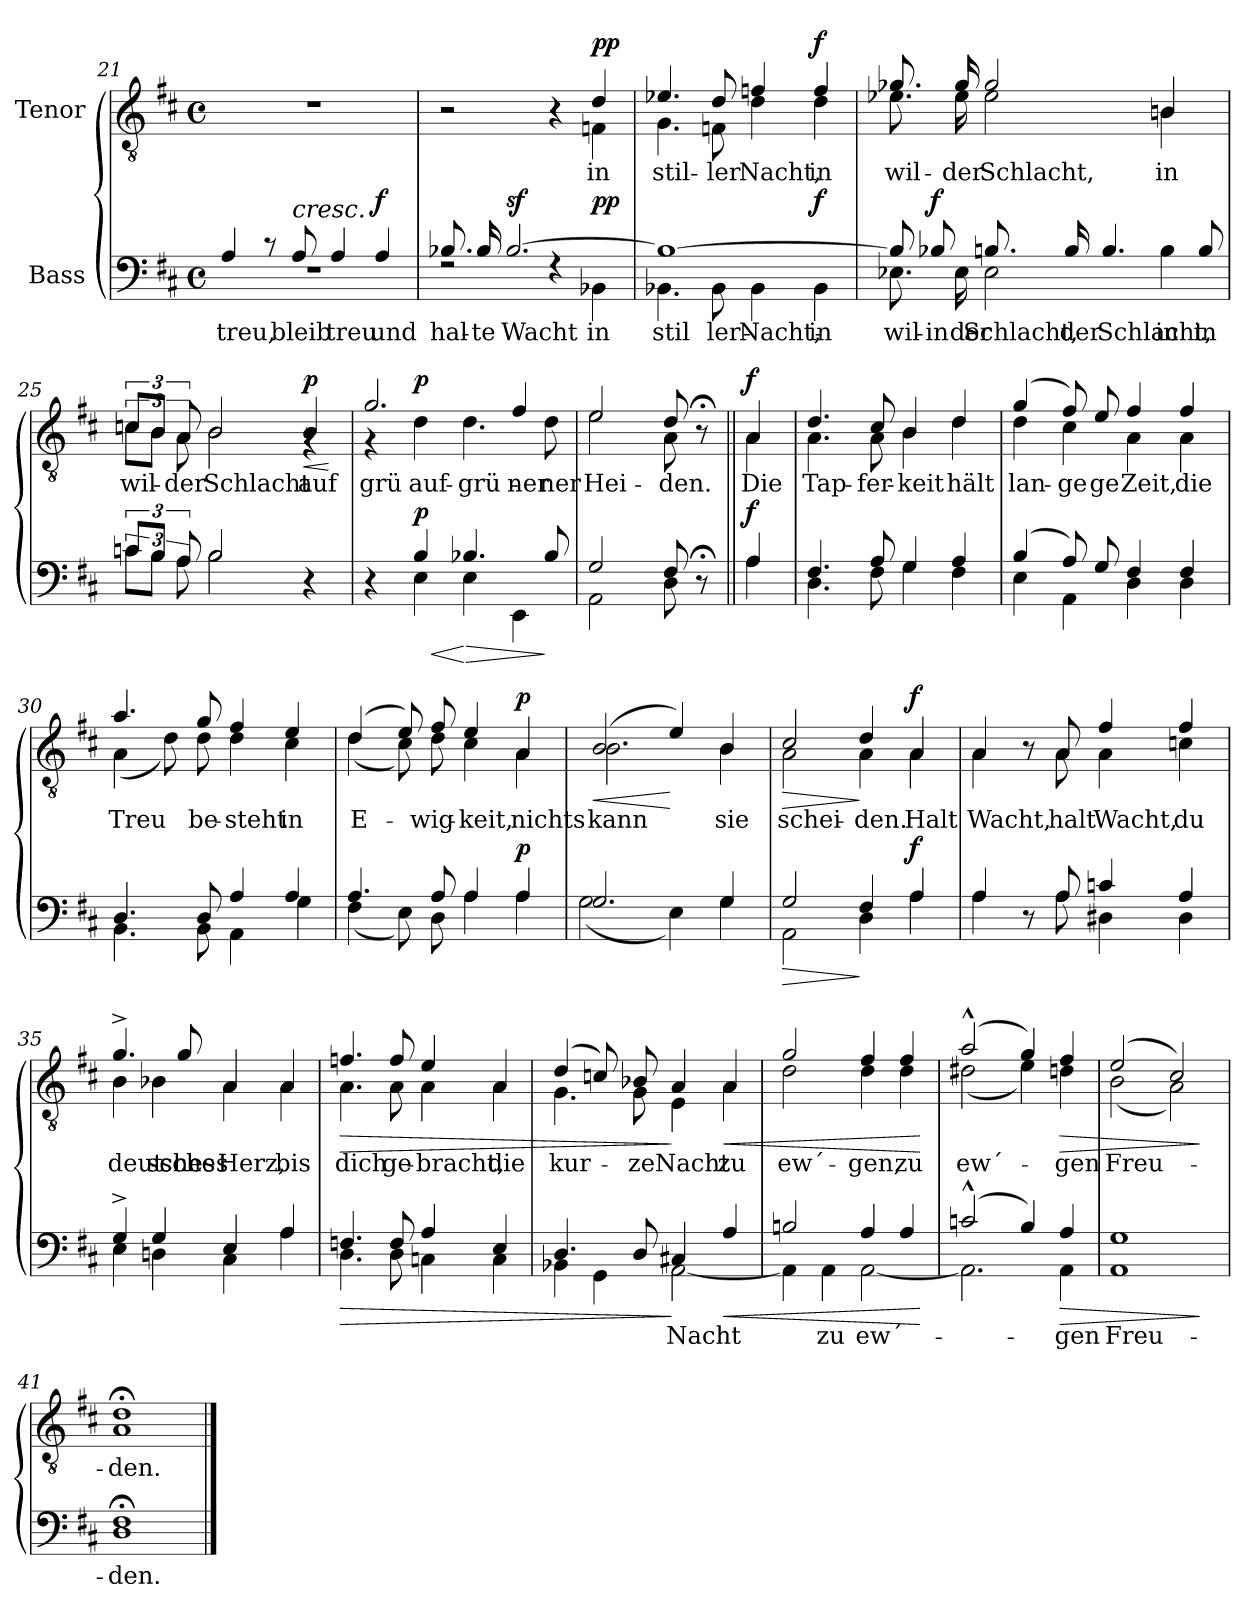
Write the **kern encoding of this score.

**kern	**text	**dynam	**kern	**text	**dynam
*part2	*part2	*part2	*part1	*part1	*part1
*staff2	*staff2	*staff2	*staff1	*staff1	*staff1
*I"Bass	*	*	*I"Tenor	*	*
!!LO:PB:g=z
*clefF4	*	*	*clefGv2	*	*
*k[f#c#]	*	*	*k[f#c#]	*	*
*M4/4	*	*	*M4/4	*	*
*met(c)	*	*	*met(c)	*	*
=21	=21	=21	=21	=21	=21
!	!LO:LY:b	!	!	!	!
*^	*	*	*	*	*
4A/	1rF	treu,	.	1r	.	.
8r	.	.	.	.	.	.
!LO:TX:a:i:t=cresc.	!	!	!	!	!	!
!	!	!LO:LY:b	!	!	!	!
8A/	.	bleib	.	.	.	.
!	!	!LO:LY:b	!	!	!	!
4A/	.	treu	.	.	.	.
!	!	!LO:LY:b	!LO:DY:b	!	!	!
4A/	.	und	f	.	.	.
=22	=22	=22	=22	=22	=22	=22
!	!	!LO:LY:b	!	!	!	!
*	*	*	*	*^	*	*
8.B-X/	2rF	hal-	.	2r	2ryy	.	.
!	!	!LO:LY:b	!	!	!	!	!
16B-/	.	-te	.	.	.	.	.
!	!	!LO:LY:b	!LO:DY:b	!	!	!	!
[2.B-/	.	Wacht	sf	.	.	.	.
.	4rF	.	.	4r	4ryy	.	.
!	!	!LO:LY:b	!LO:DY:b	!	!	!LO:LY:b	!LO:DY:a
.	4BB-X\	in	pp	4d/	4Fn\	in	pp
=23	=23	=23	=23	=23	=23	=23	=23
!	!	!LO:LY:b	!	!	!	!LO:LY:b	!
1B-_	4.BB-X\	stil-	.	4.e-X/	4.G\	stil-	.
!	!	!LO:LY:b	!	!	!	!LO:LY:b	!
.	8BB-\	-ler	.	8d/	8Fn\	-ler	.
!	!	!LO:LY:b	!	!	!	!LO:LY:b	!
.	4BB-\	Nacht,	.	4fn/	4d\	Nacht,	.
!	!	!LO:LY:b	!LO:DY:b	!	!	!LO:LY:b	!LO:DY:a
.	4BB-\	in	f	4f/	4d\	in	f
=24	=24	=24	=24	=24	=24	=24	=24
!	!	!LO:LY:b	!	!	!	!LO:LY:b	!
8B-/]	8.E-X\	wil-	.	8.g-X/	8.e-X\	wil-	.
!	!	!LO:LY:b	!LO:DY:a	!	!	!	!
8B-X/	.	in	f	.	.	.	.
!	!	!LO:LY:b	!	!	!	!LO:LY:b	!
.	16E-\	-der	.	16g-/	16e-\	-der	.
!	!	!LO:LY:b	!	!	!	!	!
!	!	!LO:LY:b	!	!	!	!LO:LY:b	!
8.Bn/	2E-\	Schlacht,	.	2g-/	2e-\	Schlacht,	.
!	!	!LO:LY:b	!	!	!	!	!
16B/	.	-der	.	.	.	.	.
!	!	!LO:LY:b	!	!	!	!	!
4.B/	.	Schlacht,	.	.	.	.	.
!	!	!LO:LY:b	!	!	!	!LO:LY:b	!
.	4B\	in	.	4Bn/	4B\	in	.
!	!	!LO:LY:b	!	!	!	!	!
8B/	.	in	.	.	.	.	.
!!LO:LB:g=z	!!
=25	=25	=25	=25	=25	=25	=25	=25
!	!	!	!	!	!	!LO:LY:b	!
12cn/L	12c\L	.	.	12cn/L	12c\L	wil-	.
12B/J	12B\J	.	.	12B/J	12B\J	.	.
!	!	!	!	!	!	!LO:LY:b	!
12A/	12A\	.	.	12A/	12A\	-der	.
!	!	!	!	!	!	!LO:LY:b	!
2B/	2B\	.	.	2B/	2B\	Schlacht	.
!	!	!	!	!	!	!LO:LY:b	!LO:HP:b
!	!	!	!	!	!	!	!LO:DY:n=1:a
4r	4ryy	.	.	4B/	4rG	auf	< p
*v	*v	*	*	*	*	*	*
*	*	*	*v	*v	*	*
.	.	.	.	.	[
=26	=26	=26	=26	=26	=26
*^	*	*	*	*	*
!	!	!	!	!	!LO:LY:b	!
*	*	*	*	*^	*	*
4r	4ryy	.	.	2.g/	4rG	grü-	.
!	!	!	!LO:HP:b	!	!	!LO:LY:b	!
!	!	!	!LO:DY:n=1:b	!	!	!	!LO:DY:b
4B/	4E\	.	< p	.	4d\	auf	p
!	!	!	!LO:HP:n=1:b	!	!	!LO:LY:b	!
4.B-X/	4E\	.	[ >	.	4.d\	grü-	.
!	!	!	!	!	!	!LO:LY:b	!
.	4EE\	.	.	4f#/	.	-ner	.
!	!	!	!	!	!	!LO:LY:b	!
8B-/	.	.	]	.	8d\	-ner	.
=27	=27	=27	=27	=27	=27	=27	=27
!	!	!	!	!	!	!LO:LY:b	!
!	!	!	!	!	!	!LO:LY:b	!
2G/	2AA\	.	.	2e/	2e\	Hei-	.
!	!	!	!	!	!	!LO:LY:b	!
!	!	!	!	!	!	!LO:LY:b	!
8F#/	8D\	.	.	8d/	8A\	-den.	.
8r;<	8ryy	.	.	8r;<	8ryy	.	.
=27X3||	=27X3||	=27X3||	=27X3||	=27X3||	=27X3||	=27X3||	=27X3||
!	!	!	!LO:DY:b	!	!	!LO:LY:b	!LO:DY:a
4A/	4A\	.	f	4A/	4A\	Die	f
=28	=28	=28	=28	=28	=28	=28	=28
!	!	!	!	!	!	!LO:LY:b	!
4.F#/	4.D\	.	.	4.d/	4.A\	Tap-	.
!	!	!	!	!	!	!LO:LY:b	!
8A/	8F#\	.	.	8c#/	8A\	-fer-	.
!	!	!	!	!	!	!LO:LY:b	!
4G/	4G\	.	.	4B/	4B\	-keit	.
!	!	!	!	!	!	!LO:LY:b	!
4A/	4F#\	.	.	4d/	4d\	hält	.
!!LO:LB:g=z	!!
=29	=29	=29	=29	=29	=29	=29	=29
!	!	!	!	!	!	!LO:LY:b	!
!	!	!	!	!	!	!LO:LY:b	!
(4B/	4E\	.	.	(4g/	4d\	lan-	.
!	!	!	!	!	!	!LO:LY:b	!
8A/)	4AA\	.	.	8f#/)	4c#\	-ge	.
!	!	!	!	!	!	!LO:LY:b	!
8G/	.	.	.	8e/	.	-ge	.
!	!	!	!	!	!	!LO:LY:b	!
4F#/	4D\	.	.	4f#/	4A\	Zeit,	.
!	!	!	!	!	!	!LO:LY:b	!
4F#/	4D\	.	.	4f#/	4A\	die	.
=30	=30	=30	=30	=30	=30	=30	=30
!	!	!	!	!	!	!LO:LY:b	!
4.D/	4.BB\	.	.	4.a/	(4A\	Treu	.
.	.	.	.	.	8d\)	.	.
!	!	!	!	!	!	!LO:LY:b	!
8D/	8BB\	.	.	8g/	8d\	be-	.
!	!	!	!	!	!	!LO:LY:b	!
4A/	4AA\	.	.	4f#/	4d\	-steht	.
!	!	!	!	!	!	!LO:LY:b	!
4A/	4G\	.	.	4e/	4c#\	in	.
=31	=31	=31	=31	=31	=31	=31	=31
!	!	!	!	!	!	!LO:LY:b	!
4.A/	(4F#\	.	.	(4d/	(4d\	E-	.
.	8E\)	.	.	8e/)	8c#\)	.	.
!	!	!	!	!	!	!LO:LY:b	!
8A/	8D\	.	.	8f#/	8d\	-wig-	.
!	!	!	!	!	!	!LO:LY:b	!
4A/	4A\	.	.	4e/	4c#\	-keit,	.
!	!	!	!LO:DY:b	!	!	!LO:LY:b	!LO:DY:a
4A/	4A\	.	p	4A/	4A\	nichts	p
=32	=32	=32	=32	=32	=32	=32	=32
!	!	!	!	!	!	!LO:LY:b	!LO:HP:b
2.G/	(2G\	.	.	(2B/	2.B\	kann	<
.	4E\)	.	.	4e/)	.	.	[
!	!	!	!	!	!	!LO:LY:b	!
4G/	4G\	.	.	4B/	4B\	sie	.
!!LO:LB:g=z	!!
=33	=33	=33	=33	=33	=33	=33	=33
!	!	!	!LO:HP:b	!	!	!LO:LY:b	!LO:HP:b
2G/	2AA\	.	>	2c#/	2A\	schei-	>
!	!	!	!	!	!	!LO:LY:b	!
4F#/	4D\	.	]	4d/	4A\	-den.	]
!	!	!	!LO:DY:b	!	!	!LO:LY:b	!LO:DY:a
4A/	4A\	.	f	4A/	4A\	Halt	f
=34	=34	=34	=34	=34	=34	=34	=34
!	!	!	!	!	!	!LO:LY:b	!
4A/	4A\	.	.	4A/	4A\	Wacht,	.
8r	8ryy	.	.	8r	8ryy	.	.
!	!	!	!	!	!	!LO:LY:b	!
8A/	8A\	.	.	8A/	8A\	halt	.
!	!	!	!	!	!	!LO:LY:b	!
4cn/	4D#X\	.	.	4f#/	4A\	Wacht,	.
!	!	!	!	!	!	!LO:LY:b	!
4A/	4D#\	.	.	4f#/	4cn\	du	.
=35	=35	=35	=35	=35	=35	=35	=35
!	!	!	!	!	!	!LO:LY:b	!
!	!	!	!	!	!	!LO:LY:b	!
4G^/	4E\	.	.	4.g^/	4B\	deut-	.
!	!	!	!	!	!	!LO:LY:b	!
4G/	4Dn\	.	.	.	4B-X\	-sches	.
!	!	!	!	!	!	!LO:LY:b	!
.	.	.	.	8g/	.	-sches	.
!	!	!	!	!	!	!LO:LY:b	!
4E/	4C#\	.	.	4A/	4A\	Herz,	.
!	!	!	!	!	!	!LO:LY:b	!
4A/	4A\	.	.	4A/	4A\	bis	.
=36	=36	=36	=36	=36	=36	=36	=36
!	!	!	!LO:HP:b	!	!	!LO:LY:b	!LO:HP:b
4.Fn/	4.D\	.	>	4.fn/	4.A\	dich	>
!	!	!	!	!	!	!LO:LY:b	!
8F/	8D\	.	.	8f/	8A\	ge-	.
!	!	!	!	!	!	!LO:LY:b	!
4A/	4Cn\	.	.	4e/	4A\	-bracht,	.
!	!	!	!	!	!	!LO:LY:b	!
4E/	4C\	.	.	4A/	4A\	die	.
!!LO:LB:g=z	!!
=37	=37	=37	=37	=37	=37	=37	=37
!	!	!	!	!	!	!LO:LY:b	!
4.D/	4BB-X\	.	.	(4d/	4.G\	kur-	.
.	4GG\	.	.	8cn/)	.	.	.
!	!	!	!	!	!	!LO:LY:b	!
8D/	.	.	.	8B-X/	8G\	-ze	.
!	!	!LO:LY:b	!	!	!	!LO:LY:b	!
4C#X/	[2AA\	Nacht	]	4A/	4E\	Nacht	]
!	!	!	!LO:HP:b	!	!	!LO:LY:b	!LO:HP:b
4A/	.	.	<	4A/	4A\	zu	<
=38	=38	=38	=38	=38	=38	=38	=38
!	!	!	!	!	!	!LO:LY:b	!
2Bn/	4AA\]	.	.	2g/	2d\	ew´-	.
!	!	!LO:LY:b	!	!	!	!	!
.	4AA\	zu	.	.	.	.	.
!	!	!LO:LY:b	!	!	!	!LO:LY:b	!
4A/	[2AA\	ew´-	.	4f#/	4d\	-gen,	.
!	!	!	!	!	!	!LO:LY:b	!
4A/	.	.	.	4f#/	4d\	zu	.
*v	*v	*	*	*	*	*	*
*	*	*	*v	*v	*	*
.	.	[	.	.	[
=39	=39	=39	=39	=39	=39
*^	*	*	*	*	*
!	!	!	!	!	!LO:LY:b	!
*	*	*	*	*^	*	*
(2cn^^/	2.AA\]	.	.	(2a^^/	(2d#X\	ew´-	.
4B/)	.	.	.	4g/)	4e\)	.	.
!	!	!LO:LY:b	!LO:HP:b	!	!	!LO:LY:b	!LO:HP:b
4A/	4AA\	-gen	>	4f#/	4dn\	-gen	>
=40	=40	=40	=40	=40	=40	=40	=40
!	!	!LO:LY:b	!	!	!	!LO:LY:b	!
1G	1AA	Freu-	.	(2e/	(2B\	Freu-	.
.	.	.	.	2c#/)	2A\)	.	.
*v	*v	*	*	*	*	*	*
*	*	*	*v	*v	*	*
.	.	]	.	.	]
=41	=41	=41	=41	=41	=41
!	!LO:LY:b	!	!	!LO:LY:b	!
*^	*	*	*^	*	*
1F#;<	1D	-den.	.	1d;<	1A	-den.	.
*v	*v	*	*	*	*	*	*
*	*	*	*v	*v	*	*
==	==	==	==	==	==
*-	*-	*-	*-	*-	*-
